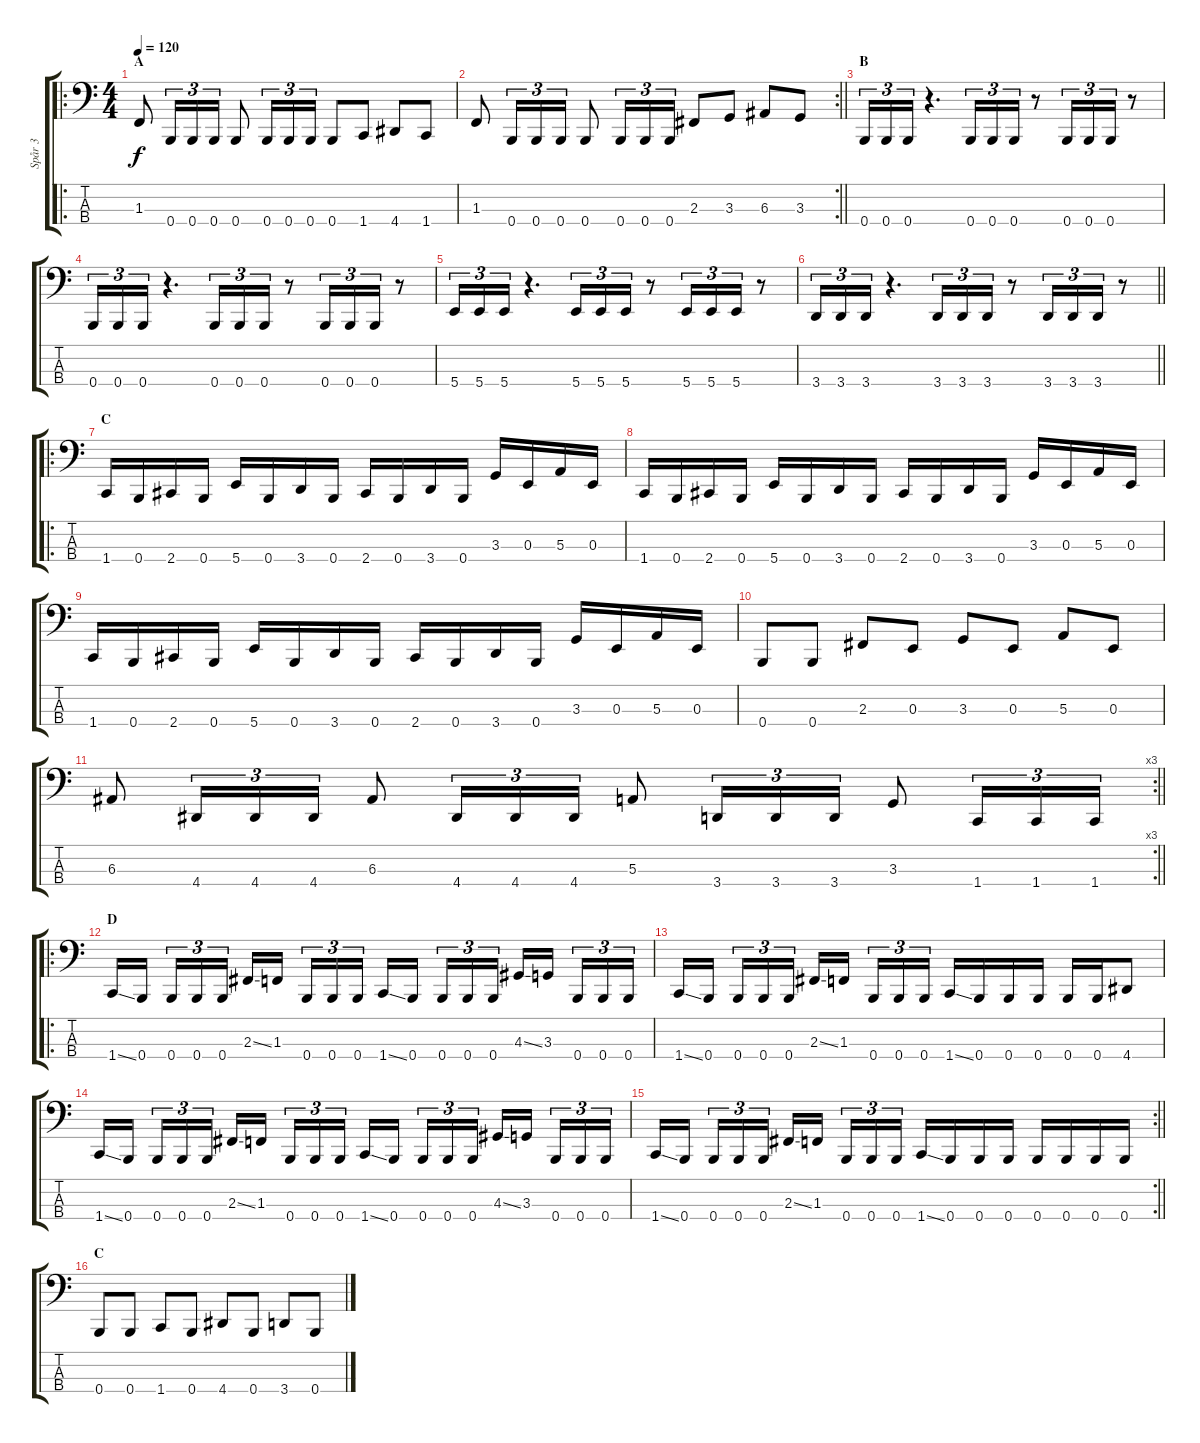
\track ("Spår 3" "Spår 3") {instrument electricbassfinger}
\staff {score tabs}
\tuning (D2 A1 E1 B0) {hide}
\ro
\ts (4 4)
\section ("" "A")
\tempo 120
\clef f4
\ks c
1.3.8{dy f instrument electricbassfinger} 0.4.16{tu (3 2)} 0.4.16{tu (3 2)} 0.4.16{tu (3 2)} 0.4.8 0.4.16{tu (3 2)} 0.4.16{tu (3 2)} 0.4.16{tu (3 2)} 0.4.8 1.4.8 4.4.8 1.4.8 |
\rc 2
\barLineRight lightlight
1.3.8 0.4.16{tu (3 2)} 0.4.16{tu (3 2)} 0.4.16{tu (3 2)} 0.4.8 0.4.16{tu (3 2)} 0.4.16{tu (3 2)} 0.4.16{tu (3 2)} 2.3.8 3.3.8 6.3.8 3.3.8 |
\section ("" "B")
0.4.16{tu (3 2)} 0.4.16{tu (3 2)} 0.4.16{tu (3 2)} r.4{d} 0.4.16{tu (3 2)} 0.4.16{tu (3 2)} 0.4.16{tu (3 2)} r.8 0.4.16{tu (3 2)} 0.4.16{tu (3 2)} 0.4.16{tu (3 2)} r.8 |
0.4.16{tu (3 2)} 0.4.16{tu (3 2)} 0.4.16{tu (3 2)} r.4{d} 0.4.16{tu (3 2)} 0.4.16{tu (3 2)} 0.4.16{tu (3 2)} r.8 0.4.16{tu (3 2)} 0.4.16{tu (3 2)} 0.4.16{tu (3 2)} r.8 |
5.4.16{tu (3 2)} 5.4.16{tu (3 2)} 5.4.16{tu (3 2)} r.4{d} 5.4.16{tu (3 2)} 5.4.16{tu (3 2)} 5.4.16{tu (3 2)} r.8 5.4.16{tu (3 2)} 5.4.16{tu (3 2)} 5.4.16{tu (3 2)} r.8 |
\barLineRight lightlight
3.4.16{tu (3 2)} 3.4.16{tu (3 2)} 3.4.16{tu (3 2)} r.4{d} 3.4.16{tu (3 2)} 3.4.16{tu (3 2)} 3.4.16{tu (3 2)} r.8 3.4.16{tu (3 2)} 3.4.16{tu (3 2)} 3.4.16{tu (3 2)} r.8 |
\ro
\section ("" "C")
1.4.16 0.4.16 2.4.16 0.4.16 5.4.16 0.4.16 3.4.16 0.4.16 2.4.16 0.4.16 3.4.16 0.4.16 3.3.16 0.3.16 5.3.16 0.3.16 |
1.4.16 0.4.16 2.4.16 0.4.16 5.4.16 0.4.16 3.4.16 0.4.16 2.4.16 0.4.16 3.4.16 0.4.16 3.3.16 0.3.16 5.3.16 0.3.16 |
1.4.16 0.4.16 2.4.16 0.4.16 5.4.16 0.4.16 3.4.16 0.4.16 2.4.16 0.4.16 3.4.16 0.4.16 3.3.16 0.3.16 5.3.16 0.3.16 |
0.4.8 0.4.8 2.3.8 0.3.8 3.3.8 0.3.8 5.3.8 0.3.8 |
\rc 3
\barLineRight lightlight
6.3.8 4.4.16{tu (3 2)} 4.4.16{tu (3 2)} 4.4.16{tu (3 2)} 6.3.8 4.4.16{tu (3 2)} 4.4.16{tu (3 2)} 4.4.16{tu (3 2)} 5.3.8 3.4.16{tu (3 2)} 3.4.16{tu (3 2)} 3.4.16{tu (3 2)} 3.3.8 1.4.16{tu (3 2)} 1.4.16{tu (3 2)} 1.4.16{tu (3 2)} |
\ro
\section ("" "D")
1.4{ss}.16 0.4.16{beam splitsecondary} 0.4.16{tu (3 2)} 0.4.16{tu (3 2)} 0.4.16{tu (3 2)} 2.3{ss}.16 1.3.16{beam splitsecondary} 0.4.16{tu (3 2)} 0.4.16{tu (3 2)} 0.4.16{tu (3 2)} 1.4{ss}.16 0.4.16{beam splitsecondary} 0.4.16{tu (3 2)} 0.4.16{tu (3 2)} 0.4.16{tu (3 2)} 4.3{ss}.16 3.3.16{beam splitsecondary} 0.4.16{tu (3 2)} 0.4.16{tu (3 2)} 0.4.16{tu (3 2)} |
1.4{ss}.16 0.4.16{beam splitsecondary} 0.4.16{tu (3 2)} 0.4.16{tu (3 2)} 0.4.16{tu (3 2)} 2.3{ss}.16 1.3.16{beam splitsecondary} 0.4.16{tu (3 2)} 0.4.16{tu (3 2)} 0.4.16{tu (3 2)} 1.4{ss}.16 0.4.16 0.4.16 0.4.16 0.4.16 0.4.16 4.4.8 |
1.4{ss}.16 0.4.16{beam splitsecondary} 0.4.16{tu (3 2)} 0.4.16{tu (3 2)} 0.4.16{tu (3 2)} 2.3{ss}.16 1.3.16{beam splitsecondary} 0.4.16{tu (3 2)} 0.4.16{tu (3 2)} 0.4.16{tu (3 2)} 1.4{ss}.16 0.4.16{beam splitsecondary} 0.4.16{tu (3 2)} 0.4.16{tu (3 2)} 0.4.16{tu (3 2)} 4.3{ss}.16 3.3.16{beam splitsecondary} 0.4.16{tu (3 2)} 0.4.16{tu (3 2)} 0.4.16{tu (3 2)} |
\rc 2
\barLineRight lightlight
1.4{ss}.16 0.4.16{beam splitsecondary} 0.4.16{tu (3 2)} 0.4.16{tu (3 2)} 0.4.16{tu (3 2)} 2.3{ss}.16 1.3.16{beam splitsecondary} 0.4.16{tu (3 2)} 0.4.16{tu (3 2)} 0.4.16{tu (3 2)} 1.4{ss}.16 0.4.16 0.4.16 0.4.16 0.4.16 0.4.16 0.4.16 0.4.16 |
\section ("" "C")
0.4.8 0.4.8 1.4.8 0.4.8 4.4.8 0.4.8 3.4.8 0.4.8
